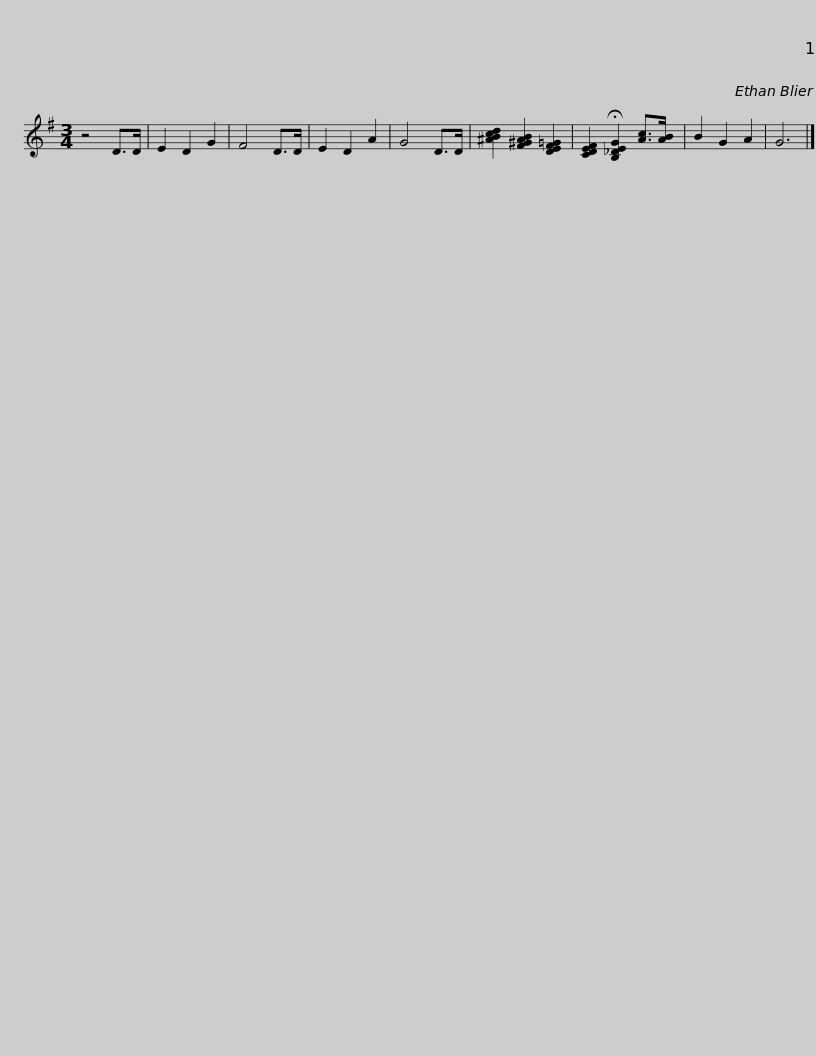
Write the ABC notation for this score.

X:1
L:1/8
M:3/4
I:linebreak $
K:G
V:1 treble
V:1
 z4 D>D | E2 D2 G2 | F4 D>D | E2 D2 A2 | G4 D>D | %5
 [^ABcd]2 [F^GAB]2 [DEF=G]2 | [CDEF]2 !fermata![B,_DEG]2 [Ac]>[AB] | B2 G2 A2 | G6 |] %9
